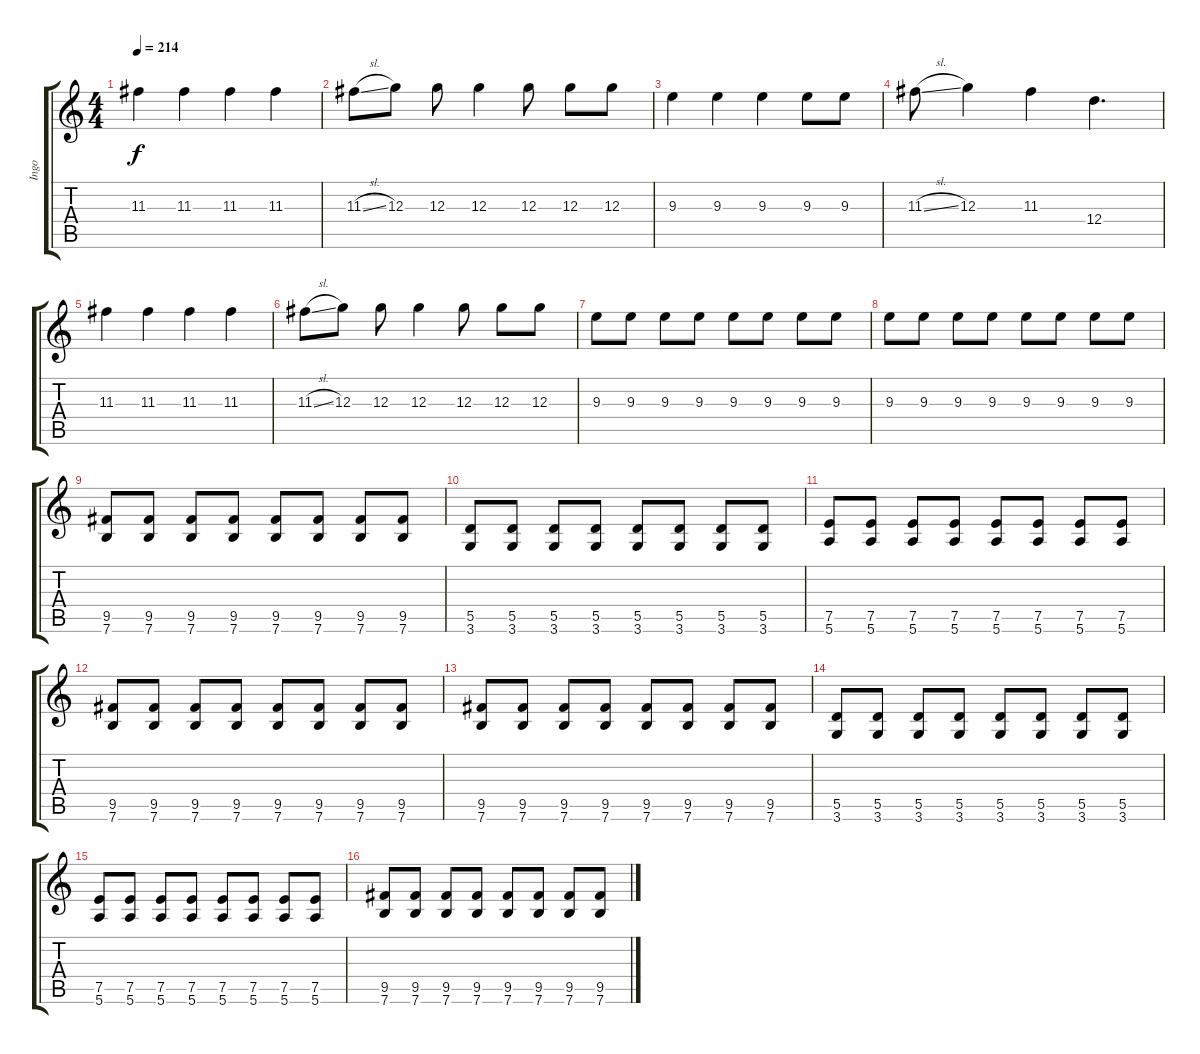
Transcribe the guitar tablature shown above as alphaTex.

\track ("Ingo" "Ingo") {instrument overdrivenguitar}
\staff {score tabs}
\tuning (E4 B3 G3 D3 A2 E2) {hide}
\ts (4 4)
\tempo 214
\clef g2
\ks c
11.3.4{dy f} 11.3.4 11.3.4 11.3.4 |
11.3{sl}.8 12.3.8 12.3.8 12.3.4 12.3.8 12.3.8 12.3.8 |
9.3.4 9.3.4 9.3.4 9.3.8 9.3.8 |
11.3{sl}.8 12.3.4 11.3.4 12.4.4{d} |
11.3.4 11.3.4 11.3.4 11.3.4 |
11.3{sl}.8 12.3.8 12.3.8 12.3.4 12.3.8 12.3.8 12.3.8 |
9.3.8 9.3.8 9.3.8 9.3.8 9.3.8 9.3.8 9.3.8 9.3.8 |
9.3.8 9.3.8 9.3.8 9.3.8 9.3.8 9.3.8 9.3.8 9.3.8 |
(9.5 7.6).8 (9.5 7.6).8 (9.5 7.6).8 (9.5 7.6).8 (9.5 7.6).8 (9.5 7.6).8 (9.5 7.6).8 (9.5 7.6).8 |
(5.5 3.6).8 (5.5 3.6).8 (5.5 3.6).8 (5.5 3.6).8 (5.5 3.6).8 (5.5 3.6).8 (5.5 3.6).8 (5.5 3.6).8 |
(7.5 5.6).8 (7.5 5.6).8 (7.5 5.6).8 (7.5 5.6).8 (7.5 5.6).8 (7.5 5.6).8 (7.5 5.6).8 (7.5 5.6).8 |
(9.5 7.6).8 (9.5 7.6).8 (9.5 7.6).8 (9.5 7.6).8 (9.5 7.6).8 (9.5 7.6).8 (9.5 7.6).8 (9.5 7.6).8 |
(9.5 7.6).8 (9.5 7.6).8 (9.5 7.6).8 (9.5 7.6).8 (9.5 7.6).8 (9.5 7.6).8 (9.5 7.6).8 (9.5 7.6).8 |
(5.5 3.6).8 (5.5 3.6).8 (5.5 3.6).8 (5.5 3.6).8 (5.5 3.6).8 (5.5 3.6).8 (5.5 3.6).8 (5.5 3.6).8 |
(7.5 5.6).8 (7.5 5.6).8 (7.5 5.6).8 (7.5 5.6).8 (7.5 5.6).8 (7.5 5.6).8 (7.5 5.6).8 (7.5 5.6).8 |
(9.5 7.6).8 (9.5 7.6).8 (9.5 7.6).8 (9.5 7.6).8 (9.5 7.6).8 (9.5 7.6).8 (9.5 7.6).8 (9.5 7.6).8
